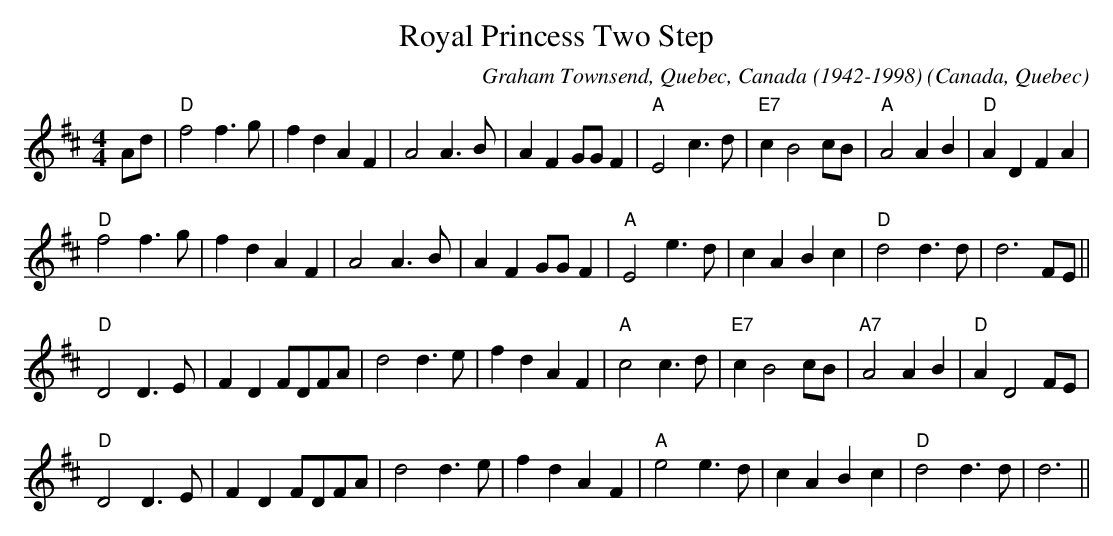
X:1
T:Royal Princess Two Step
C:Graham Townsend, Quebec, Canada (1942-1998)
O:Canada, Quebec
M:4/4
L:1/8
K:D
Ad|"D"f4f3g|f2d2A2F2|A4A3 B|A2 F2GGF2|"A"E4c3d|"E7"c2 B4cB|"A"A4A2B2|"D"A2D2F2A2|
"D"f4f3g|f2d2A2F2|A4A3B|A2F2GGF2|"A"E4e3d|c2A2B2c2|"D"d4 d3d|d6FE||
"D"D4D3 E|F2 D2FDFA|d4d3e|f2 d2A2F2|"A"c4c3d|"E7"c2 B4cB|"A7"A4A2B2|"D"A2D4FE|
"D"D4D3 E|F2 D2FDFA|d4d3 e|f2 d2A2F2|"A"e4e3d|c2 A2B2c2|"D"d4 d3d|d6||
